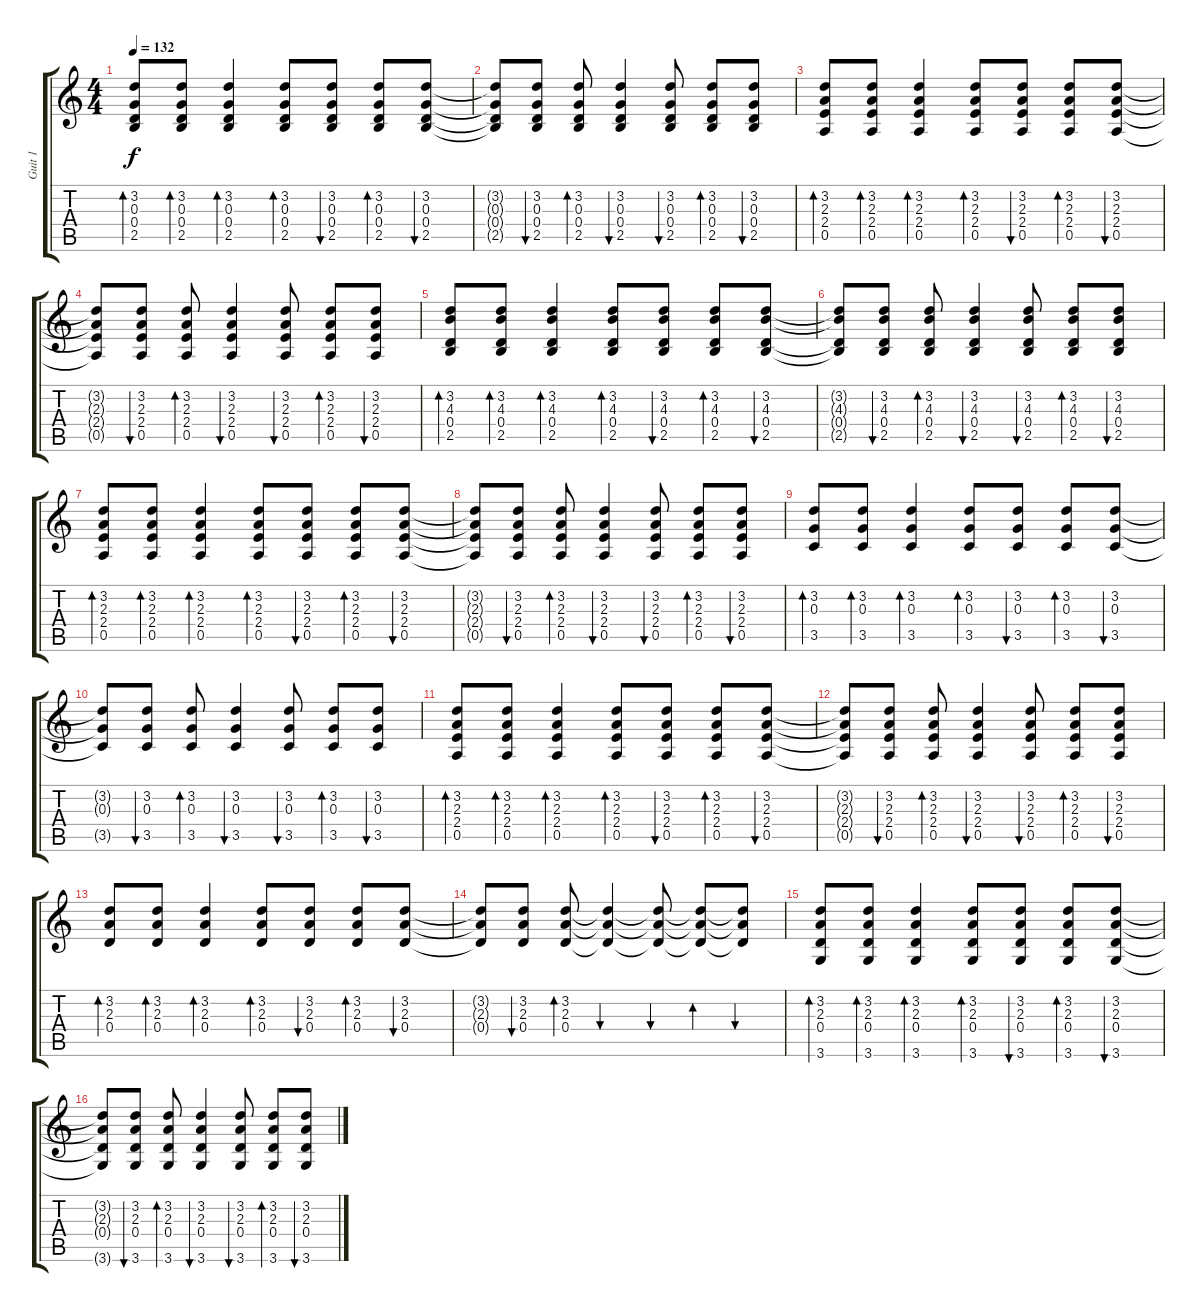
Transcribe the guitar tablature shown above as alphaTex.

\track ("Guit 1" "Guit 1") {instrument overdrivenguitar}
\staff {score tabs}
\tuning (E4 B3 G3 D3 A2 E2) {hide}
\ts (4 4)
\tempo 132
\clef g2
\ks c
(3.2 0.3 0.4 2.5).8{bd 30 dy f} (3.2 0.3 0.4 2.5).8{bd 30} (3.2 0.3 0.4 2.5).4{bd 30} (3.2 0.3 0.4 2.5).8{bd 30} (3.2 0.3 0.4 2.5).8{bu 30} (3.2 0.3 0.4 2.5).8{bd 30} (3.2 0.3 0.4 2.5).8{bu 30} |
(3.2{t} 0.3{t} 0.4{t} 2.5{t}).8 (3.2 0.3 0.4 2.5).8{bu 30} (3.2 0.3 0.4 2.5).8{bd 30} (3.2 0.3 0.4 2.5).4{bu 30} (3.2 0.3 0.4 2.5).8{bu 30} (3.2 0.3 0.4 2.5).8{bd 30} (3.2 0.3 0.4 2.5).8{bu 30} |
(3.2 2.3 2.4 0.5).8{bd 30} (3.2 2.3 2.4 0.5).8{bd 30} (3.2 2.3 2.4 0.5).4{bd 30} (3.2 2.3 2.4 0.5).8{bd 30} (3.2 2.3 2.4 0.5).8{bu 30} (3.2 2.3 2.4 0.5).8{bd 30} (3.2 2.3 2.4 0.5).8{bu 30} |
(3.2{t} 2.3{t} 2.4{t} 0.5{t}).8 (3.2 2.3 2.4 0.5).8{bu 30} (3.2 2.3 2.4 0.5).8{bd 30} (3.2 2.3 2.4 0.5).4{bu 30} (3.2 2.3 2.4 0.5).8{bu 30} (3.2 2.3 2.4 0.5).8{bd 30} (3.2 2.3 2.4 0.5).8{bu 30} |
(3.2 4.3 0.4 2.5).8{bd 30} (3.2 4.3 0.4 2.5).8{bd 30} (3.2 4.3 0.4 2.5).4{bd 30} (3.2 4.3 0.4 2.5).8{bd 30} (3.2 4.3 0.4 2.5).8{bu 30} (3.2 4.3 0.4 2.5).8{bd 30} (3.2 4.3 0.4 2.5).8{bu 30} |
(3.2{t} 4.3{t} 0.4{t} 2.5{t}).8 (3.2 4.3 0.4 2.5).8{bu 30} (3.2 4.3 0.4 2.5).8{bd 30} (3.2 4.3 0.4 2.5).4{bu 30} (3.2 4.3 0.4 2.5).8{bu 30} (3.2 4.3 0.4 2.5).8{bd 30} (3.2 4.3 0.4 2.5).8{bu 30} |
(3.2 2.3 2.4 0.5).8{bd 30} (3.2 2.3 2.4 0.5).8{bd 30} (3.2 2.3 2.4 0.5).4{bd 30} (3.2 2.3 2.4 0.5).8{bd 30} (3.2 2.3 2.4 0.5).8{bu 30} (3.2 2.3 2.4 0.5).8{bd 30} (3.2 2.3 2.4 0.5).8{bu 30} |
(3.2{t} 2.3{t} 2.4{t} 0.5{t}).8 (3.2 2.3 2.4 0.5).8{bu 30} (3.2 2.3 2.4 0.5).8{bd 30} (3.2 2.3 2.4 0.5).4{bu 30} (3.2 2.3 2.4 0.5).8{bu 30} (3.2 2.3 2.4 0.5).8{bd 30} (3.2 2.3 2.4 0.5).8{bu 30} |
(3.2 0.3 3.5).8{bd 30} (3.2 0.3 3.5).8{bd 30} (3.2 0.3 3.5).4{bd 30} (3.2 0.3 3.5).8{bd 30} (3.2 0.3 3.5).8{bu 30} (3.2 0.3 3.5).8{bd 30} (3.2 0.3 3.5).8{bu 30} |
(3.2{t} 0.3{t} 3.5{t}).8 (3.2 0.3 3.5).8{bu 30} (3.2 0.3 3.5).8{bd 30} (3.2 0.3 3.5).4{bu 30} (3.2 0.3 3.5).8{bu 30} (3.2 0.3 3.5).8{bd 30} (3.2 0.3 3.5).8{bu 30} |
(3.2 2.3 2.4 0.5).8{bd 30} (3.2 2.3 2.4 0.5).8{bd 30} (3.2 2.3 2.4 0.5).4{bd 30} (3.2 2.3 2.4 0.5).8{bd 30} (3.2 2.3 2.4 0.5).8{bu 30} (3.2 2.3 2.4 0.5).8{bd 30} (3.2 2.3 2.4 0.5).8{bu 30} |
(3.2{t} 2.3{t} 2.4{t} 0.5{t}).8 (3.2 2.3 2.4 0.5).8{bu 30} (3.2 2.3 2.4 0.5).8{bd 30} (3.2 2.3 2.4 0.5).4{bu 30} (3.2 2.3 2.4 0.5).8{bu 30} (3.2 2.3 2.4 0.5).8{bd 30} (3.2 2.3 2.4 0.5).8{bu 30} |
(3.2 2.3 0.4).8{bd 30} (3.2 2.3 0.4).8{bd 30} (3.2 2.3 0.4).4{bd 30} (3.2 2.3 0.4).8{bd 30} (3.2 2.3 0.4).8{bu 30} (3.2 2.3 0.4).8{bd 30} (3.2 2.3 0.4).8{bu 30} |
(3.2{t} 2.3{t} 0.4{t}).8 (3.2 2.3 0.4).8{bu 30} (3.2 2.3 0.4).8{bd 30} (3.2{t} 2.3{t} 0.4{t}).4{bu 30} (3.2{t} 2.3{t} 0.4{t}).8{bu 30} (3.2{t} 2.3{t} 0.4{t}).8{bd 30} (3.2{t} 2.3{t} 0.4{t}).8{bu 30} |
(3.2 2.3 0.4 3.6).8{bd 30} (3.2 2.3 0.4 3.6).8{bd 30} (3.2 2.3 0.4 3.6).4{bd 30} (3.2 2.3 0.4 3.6).8{bd 30} (3.2 2.3 0.4 3.6).8{bu 30} (3.2 2.3 0.4 3.6).8{bd 30} (3.2 2.3 0.4 3.6).8{bu 30} |
(3.2{t} 2.3{t} 0.4{t} 3.6{t}).8 (3.2 2.3 0.4 3.6).8{bu 30} (3.2 2.3 0.4 3.6).8{bd 30} (3.2 2.3 0.4 3.6).4{bu 30} (3.2 2.3 0.4 3.6).8{bu 30} (3.2 2.3 0.4 3.6).8{bd 30} (3.2 2.3 0.4 3.6).8{bu 30}
